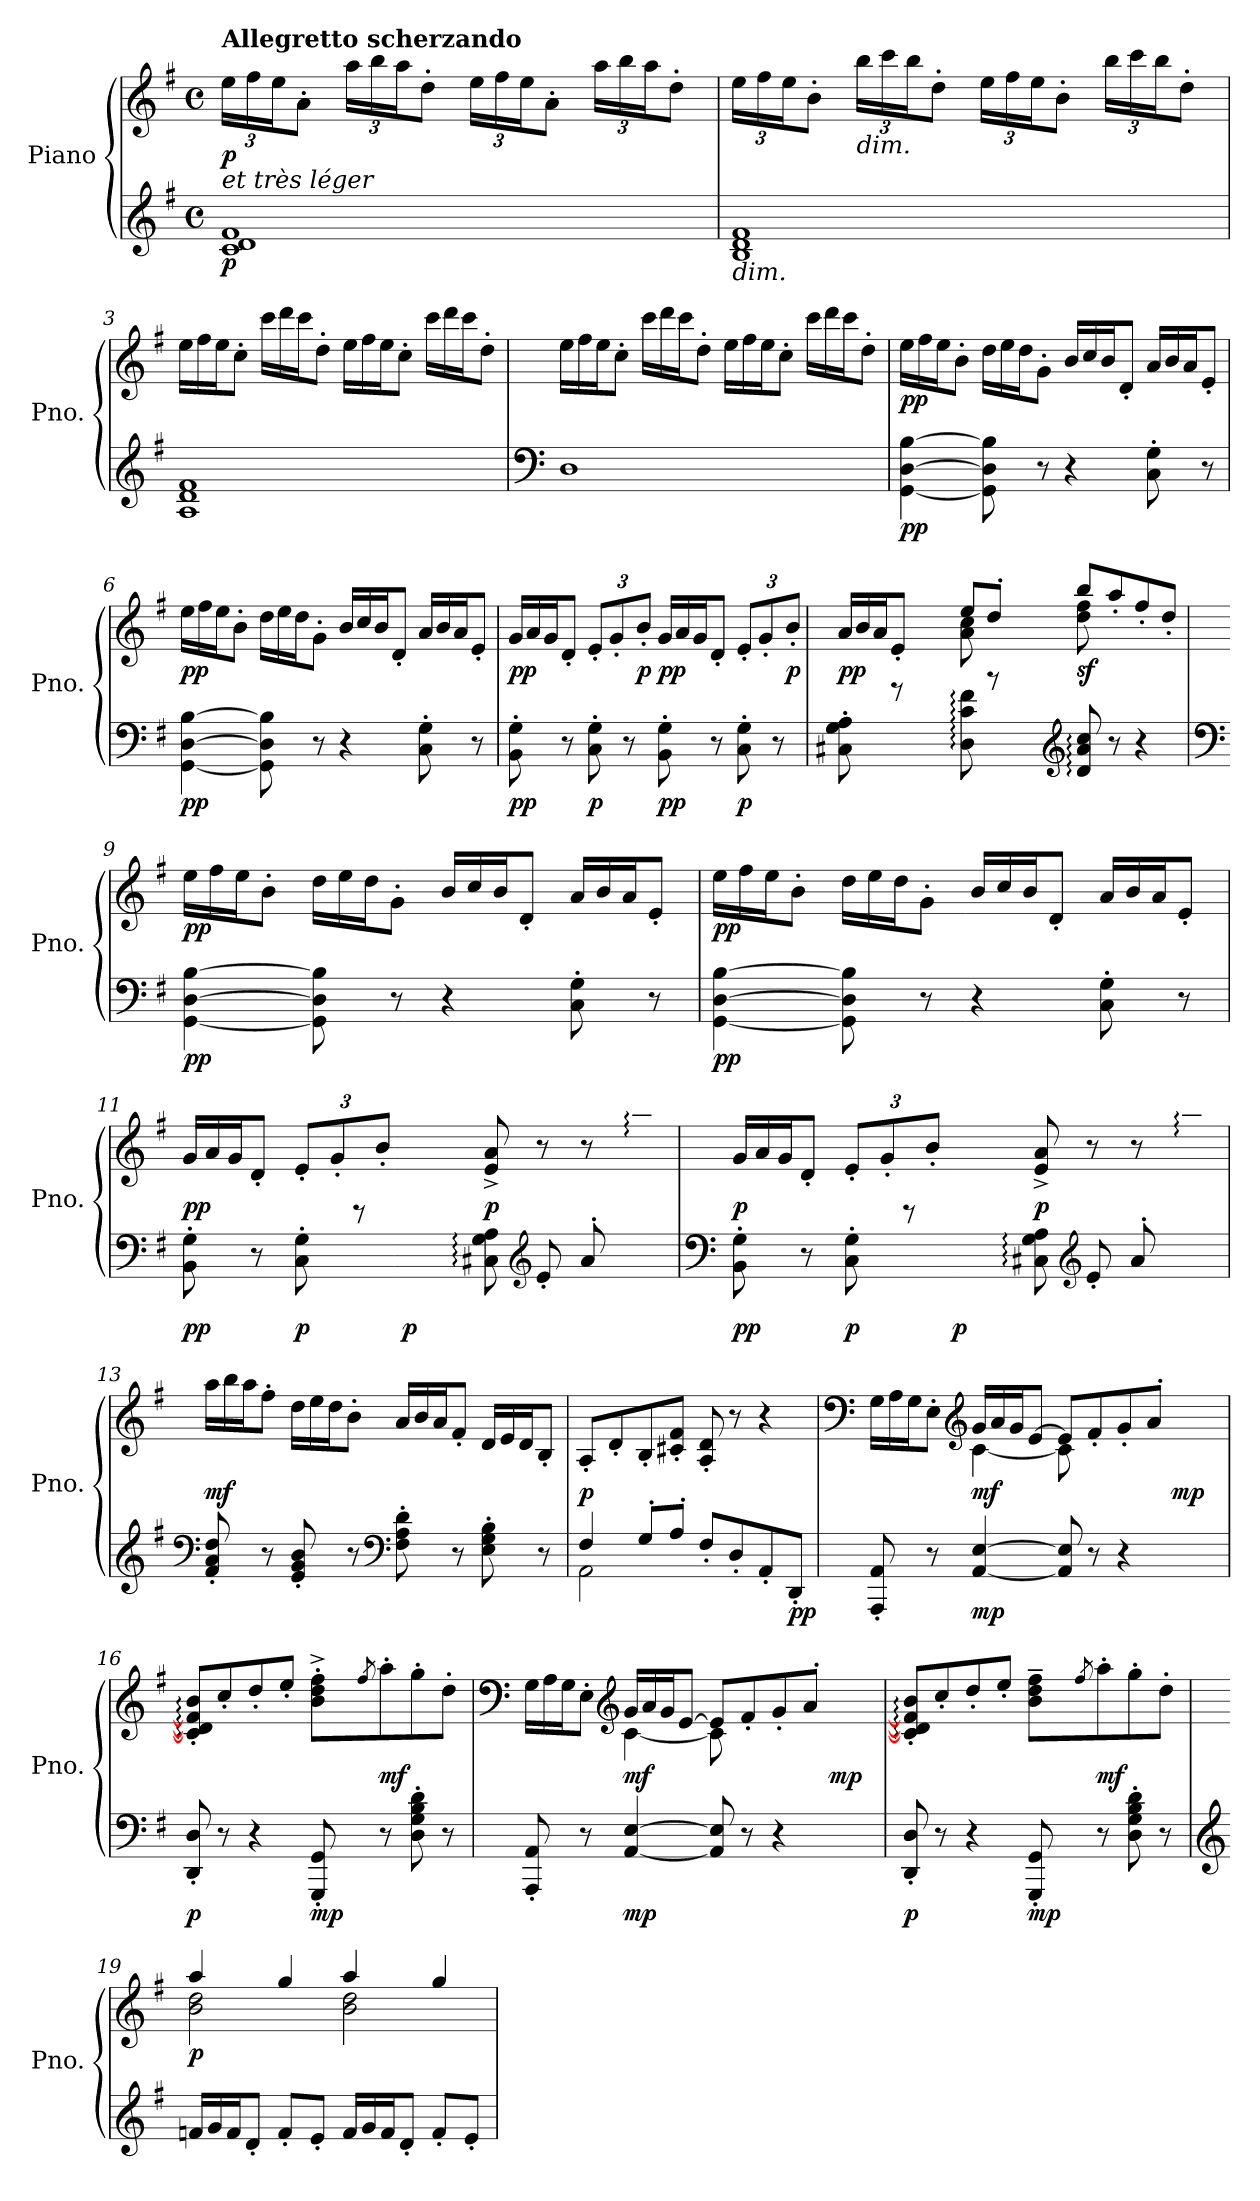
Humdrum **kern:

**kern	**dynam	**kern	**dynam
*part2	*part2	*part1	*part1
*staff2	*staff2	*staff1	*staff1
*I"Piano	*	*I"Piano	*
*I'Pno.	*	*I'Pno.	*
!!LO:PB:g=z
*clefG2	*	*clefG2	*
*k[f#]	*	*k[f#]	*
*M4/4	*	*M4/4	*
*met(c)	*	*met(c)	*
*	*	*Xbrackettup	*
=1	=1	=1	=1
!	!	!LO:TX:a:B:t=Allegretto scherzando	!
!	!	!LO:TX:b:i:t=et très léger	!
!	!LO:DY:b	!	!LO:DY:b
1c 1d 1f#	p	24ee\LL	p
.	.	24ff#\	.
.	.	24ee\J	.
.	.	8a'\J	.
.	.	24aa\LL	.
.	.	24bb\	.
.	.	24aa\J	.
.	.	8dd'\J	.
.	.	24ee\LL	.
.	.	24ff#\	.
.	.	24ee\J	.
.	.	8a'\J	.
.	.	24aa\LL	.
.	.	24bb\	.
.	.	24aa\J	.
.	.	8dd'\J	.
=2	=2	=2	=2
!LO:TX:b:i:t=dim.	!	!	!
1B 1d 1f#	.	24ee\LL	.
.	.	24ff#\	.
.	.	24ee\J	.
.	.	8b'\J	.
!	!	!LO:TX:b:i:t=dim.	!
.	.	24bb\LL	.
.	.	24ccc\	.
.	.	24bb\J	.
.	.	8dd'\J	.
.	.	24ee\LL	.
.	.	24ff#\	.
.	.	24ee\J	.
.	.	8b'\J	.
.	.	24bb\LL	.
.	.	24ccc\	.
.	.	24bb\J	.
.	.	8dd'\J	.
!!LO:LB:g=z
=3	=3	=3	=3
*	*	*Xtuplet	*
1A 1d 1f#	.	24ee\LL	.
.	.	24ff#\	.
.	.	24ee\J	.
.	.	8cc'\J	.
.	.	24ccc\LL	.
.	.	24ddd\	.
.	.	24ccc\J	.
.	.	8dd'\J	.
.	.	24ee\LL	.
.	.	24ff#\	.
.	.	24ee\J	.
.	.	8cc'\J	.
.	.	24ccc\LL	.
.	.	24ddd\	.
.	.	24ccc\J	.
.	.	8dd'\J	.
=4	=4	=4	=4
*clefF4	*	*	*
1D	.	24ee\LL	.
.	.	24ff#\	.
.	.	24ee\J	.
.	.	8cc'\J	.
*	*	*MM132	*
.	.	24ccc\LL	.
.	.	24ddd\	.
.	.	24ccc\J	.
.	.	8dd'\J	.
*	*	*MM128	*
.	.	24ee\LL	.
.	.	24ff#\	.
.	.	24ee\J	.
.	.	8cc'\J	.
*	*	*MM124	*
.	.	24ccc\LL	.
.	.	24ddd\	.
.	.	24ccc\J	.
.	.	8dd'\J	.
=5	=5	=5	=5
*	*	*MM136	*
!	!LO:DY:b	!	!LO:DY:b
[4GG\ [4D\ [4B\	pp	24ee\LL	pp
.	.	24ff#\	.
.	.	24ee\J	.
.	.	8b'\J	.
8GG\] 8D\] 8B\]	.	24dd\LL	.
.	.	24ee\	.
.	.	24dd\J	.
8r	.	8g'\J	.
4r	.	24b/LL	.
.	.	24cc/	.
.	.	24b/J	.
.	.	8d'/J	.
8C\' 8G\'	.	24a/LL	.
.	.	24b/	.
.	.	24a/J	.
8r	.	8e'/J	.
!!LO:LB:g=z
=6	=6	=6	=6
!	!LO:DY:b	!	!LO:DY:b
[4GG\ [4D\ [4B\	pp	24ee\LL	pp
.	.	24ff#\	.
.	.	24ee\J	.
.	.	8b'\J	.
8GG\] 8D\] 8B\]	.	24dd\LL	.
.	.	24ee\	.
.	.	24dd\J	.
8r	.	8g'\J	.
4r	.	24b/LL	.
.	.	24cc/	.
.	.	24b/J	.
.	.	8d'/J	.
8C\' 8G\'	.	24a/LL	.
.	.	24b/	.
.	.	24a/J	.
8r	.	8e'/J	.
=7	=7	=7	=7
!	!LO:DY:b	!	!LO:DY:b
8BB\' 8G\'	pp	24g/LL	pp
.	.	24a/	.
.	.	24g/J	.
8r	.	8d'/J	.
*	*	*tuplet	*
!	!LO:DY:b	!	!
8C\' 8G\'	p	12e'/L	.
.	.	12g'/	.
8r	.	.	.
!	!	!	!LO:DY:b
.	.	12b'/J	p
*	*	*Xtuplet	*
!	!LO:DY:b	!	!LO:DY:b
8BB\' 8G\'	pp	24g/LL	pp
.	.	24a/	.
.	.	24g/J	.
8r	.	8d'/J	.
*	*	*tuplet	*
!	!LO:DY:b	!	!
8C\' 8G\'	p	12e'/L	.
.	.	12g'/	.
8r	.	.	.
!	!	!	!LO:DY:b
.	.	12b'/J	p
=8	=8	=8	=8
*^	*	*	*
*	*	*	*Xtuplet	*
*	*	*	*^	*
!	!	!	!	!	!LO:DY:b
8C#X\' 8G\' 8A\'	8..ryy	.	24a/LL	4rgyy	pp
.	.	.	24b/	.	.
.	.	.	24a/J	.	.
8r	.	.	8e'/J	.	.
.	64D!\LLLLyy	.	.	.	.
.	64c!\JJJJyy	.	.	.	.
8D\: 8c\: 8f#\:	8..ryy	.	8ee/L	8a\ 8cc\	.
8r	.	.	8dd'/J	16.ryy	.
.	64d!\LLLLyy	.	.	64dd!\LLLLyy	.
.	64a!\JJJJyy	.	.	64ff#!\JJJJyy	.
*clefG2	*	*	*	*	*
*	*	*	*MM132	*	*
!	!	!	!	!	!LO:DY:b
8d/: 8a/: 8cc/:	2ryy	.	8bb:/L	8dd\ 8ff#\	sf
8r	.	.	8aa'/	8ryy	.
*	*	*	*MM128	*	*
4r	.	.	8ff#'/	4ryy	.
.	.	.	8dd'/J	.	.
*v	*v	*	*	*	*
*	*	*v	*v	*
!!LO:LB:g=z
=9	=9	=9	=9
*clefF4	*	*	*
*	*	*MM136	*
!	!LO:DY:b	!	!LO:DY:b
[4GG\ [4D\ [4B\	pp	24ee\LL	pp
.	.	24ff#\	.
.	.	24ee\J	.
.	.	8b'\J	.
8GG\] 8D\] 8B\]	.	24dd\LL	.
.	.	24ee\	.
.	.	24dd\J	.
8r	.	8g'\J	.
4r	.	24b/LL	.
.	.	24cc/	.
.	.	24b/J	.
.	.	8d'/J	.
8C\' 8G\'	.	24a/LL	.
.	.	24b/	.
.	.	24a/J	.
8r	.	8e'/J	.
=10	=10	=10	=10
!	!LO:DY:b	!	!LO:DY:b
[4GG\ [4D\ [4B\	pp	24ee\LL	pp
.	.	24ff#\	.
.	.	24ee\J	.
.	.	8b'\J	.
8GG\] 8D\] 8B\]	.	24dd\LL	.
.	.	24ee\	.
.	.	24dd\J	.
8r	.	8g'\J	.
4r	.	24b/LL	.
.	.	24cc/	.
.	.	24b/J	.
.	.	8d'/J	.
8C\' 8G\'	.	24a/LL	.
.	.	24b/	.
.	.	24a/J	.
8r	.	8e'/J	.
=11	=11	=11	=11
*^	*	*^	*
!	!	!LO:DY:b	!	!	!LO:DY:b
8BB\' 8G\'	4ryy	pp	24g/LL	2..ryy	pp
.	.	.	24a/	.	.
.	.	.	24g/J	.	.
8r	.	.	8d'/J	.	.
*	*	*	*tuplet	*	*
!	!	!LO:DY:b	!	!	!
8C\' 8G\'	8..ryy	p	12e'/L	.	.
.	.	.	12g'/	.	.
8r	.	.	.	.	.
.	.	.	12b'/J	.	.
!	!	!LO:DY:b	!	!	!
.	64C#X!\LLLLyy	p	.	.	.
.	64G!\JJJJyy	.	.	.	.
!	!	!	!	!	!LO:DY:b
8C#X\: 8G\: 8A\:	4ryy	.	8e/^ 8a/^	.	p
*clefG2	*	*	*	*	*
8e'/L	.	.	8r	.	.
8a'/	16..ryy	.	8r	.	.
.	64ee!\yy	.	.	.	.
8ryy	8ryy	.	8ryy	8ee\:^ 8aa\:^J	.
!!LO:PB:g=z	!!
=12	=12	=12	=12	=12	=12
*clefF4	*	*	*	*	*
*	*	*	*Xtuplet	*	*
!	!	!LO:DY:b	!	!	!LO:DY:b
8BB\' 8G\'	4ryy	pp	24g/LL	2..ryy	p
.	.	.	24a/	.	.
.	.	.	24g/J	.	.
8r	.	.	8d'/J	.	.
*	*	*	*tuplet	*	*
!	!	!LO:DY:b	!	!	!
8C\' 8G\'	8..ryy	p	12e'/L	.	.
.	.	.	12g'/	.	.
8r	.	.	.	.	.
.	.	.	12b'/J	.	.
!	!	!LO:DY:b	!	!	!
.	64C#X!\LLLLyy	p	.	.	.
.	64G!\JJJJyy	.	.	.	.
!	!	!	!	!	!LO:DY:b
8C#X\: 8G\: 8A\:	4ryy	.	8e/^ 8a/^	.	p
*clefG2	*	*	*	*	*
8e'/L	.	.	8r	.	.
8a'/	16..ryy	.	8r	.	.
.	64ee!\yy	.	.	.	.
8ryy	8ryy	.	8ryy	8ee\:^ 8aa\:^J	.
*v	*v	*	*	*	*
*	*	*v	*v	*
=13	=13	=13	=13
*	*	*Xtuplet	*
*^	*	*^	*
!	!	!	!	!	!LO:DY:b
*v	*v	*	*	*	*
*	*	*v	*v	*
8f#/' 8a/' 8dd/'	.	24aa\LL	mf
.	.	24bb\	.
.	.	24aa\J	.
8r	.	8ff#'\J	.
8e/' 8g/' 8b/'	.	24dd\LL	.
.	.	24ee\	.
.	.	24dd\J	.
8r	.	8b'\J	.
*clefF4	*	*	*
8F#\' 8A\' 8d\'	.	24a/LL	.
.	.	24b/	.
.	.	24a/J	.
8r	.	8f#'/J	.
8E\' 8G\' 8B\'	.	24d/LL	.
.	.	24e/	.
.	.	24d/J	.
8r	.	8B'/J	.
=14	=14	=14	=14
*^	*	*	*
!	!	!	!	!LO:DY:b
4F#/	2AA\	.	8A'/L	p
.	.	.	8d'/	.
8G'/L	.	.	8B'/	.
8A'/J	.	.	8c#X/' 8f#/'J	.
*	*	*	*MM132	*
8F#'/L	2ryy	.	8A/' 8d/'	.
8D'/	.	.	8r	.
*	*	*	*MM128	*
8AA'/	.	.	4r	.
!	!	!LO:DY:b	!	!
8DD'/J	.	pp	.	.
*v	*v	*	*	*
!!LO:LB:g=z
=15	=15	=15	=15
*	*	*clefF4	*
*	*	*MM136	*
*	*	*^	*
8AAA/' 8AA/'	.	24G\LL	4ryy	.
.	.	24A\	.	.
.	.	24G\J	.	.
8r	.	8E'\J	.	.
*	*	*clefG2	*	*
!	!LO:DY:b	!	!	!LO:DY:b
[4AA/ [4E/	mp	24g/LL	[4c\	mf
.	.	24a/	.	.
.	.	24g/J	.	.
.	.	[8e/J	.	.
8AA/] 8E/]	.	8e/L]	8c\]	.
8r	.	8f#'/	8ryy	.
4r	.	8g'/	8..ryy	.
.	.	8a'/J	.	.
!	!	!	!	!LO:DY:b
.	.	.	[96c!/LLLLyy	mp
.	.	.	[96d!/yy	.
.	.	.	[96f#!/JJJJyy	.
=16	=16	=16	=16	=16
!	!LO:DY:b	!	!	!
8DD/' 8D/'	p	8c/]:' 8d/]:' 8f#/]:' 8b/:'L	2ryy	.
8r	.	8cc'/	.	.
4r	.	8dd'/	.	.
.	.	8ee'/J	.	.
!	!LO:DY:b	!	!	!
8GGG/' 8GG/'	mp	8b\'^ 8dd\'^ 8ff#\'^L	16..ryy	.
.	.	.	64ff#!\KKKLyy	.
.	.	8qff#/	.	.
!	!	!	!	!LO:DY:b
8r	.	8aa'\	8aa'\Jyy	mf
8D\' 8G\' 8B\' 8d\'	.	8gg'\	4ryy	.
8r	.	8dd'\J	.	.
=17	=17	=17	=17	=17
*	*	*clefF4	*	*
8AAA/' 8AA/'	.	24G\LL	4ryy	.
.	.	24A\	.	.
.	.	24G\J	.	.
8r	.	8E'\J	.	.
*	*	*clefG2	*	*
!	!LO:DY:b	!	!	!LO:DY:b
[4AA/ [4E/	mp	24g/LL	[4c\	mf
.	.	24a/	.	.
.	.	24g/J	.	.
.	.	[8e/J	.	.
8AA/] 8E/]	.	8e/L]	8c\]	.
8r	.	8f#'/	8ryy	.
4r	.	8g'/	8..ryy	.
.	.	8a'/J	.	.
!	!	!	!	!LO:DY:b
.	.	.	[96c!/LLLLyy	mp
.	.	.	[96d!/yy	.
.	.	.	[96f#!/JJJJyy	.
!!LO:LB:g=z	!!
=18	=18	=18	=18	=18
!	!LO:DY:b	!	!	!
8DD/' 8D/'	p	8c/]:' 8d/]:' 8f#/]:' 8b/:'L	2ryy	.
8r	.	8cc'/	.	.
4r	.	8dd'/	.	.
.	.	8ee'/J	.	.
*	*	*MM132	*	*
!	!LO:DY:b	!	!	!
8GGG/' 8GG/'	mp	8b\~ 8dd\~ 8ff#\~L	16..ryy	.
.	.	.	64ff#!\KKKLyy	.
.	.	8qff#/	.	.
!	!	!	!	!LO:DY:b
8r	.	8aa'\	8aa'\Jyy	mf
*	*	*MM128	*	*
8D\' 8G\' 8B\' 8d\'	.	8gg'\	4ryy	.
8r	.	8dd'\J	.	.
=19	=19	=19	=19	=19
*clefG2	*	*	*	*
*Xtuplet	*	*	*	*
*	*	*MM136	*	*
!	!	!	!	!LO:DY:b
24fn/LL	.	4aa/	2b\ 2dd\	p
24g/	.	.	.	.
24f/J	.	.	.	.
8d'/J	.	.	.	.
8f'/L	.	4gg/	.	.
8e'/J	.	.	.	.
24f/LL	.	4aa/	2b\ 2dd\	.
24g/	.	.	.	.
24f/J	.	.	.	.
8d'/J	.	.	.	.
8f'/L	.	4gg/	.	.
8e'/J	.	.	.	.
*	*	*v	*v	*
=	=	=	=
*-	*-	*-	*-
